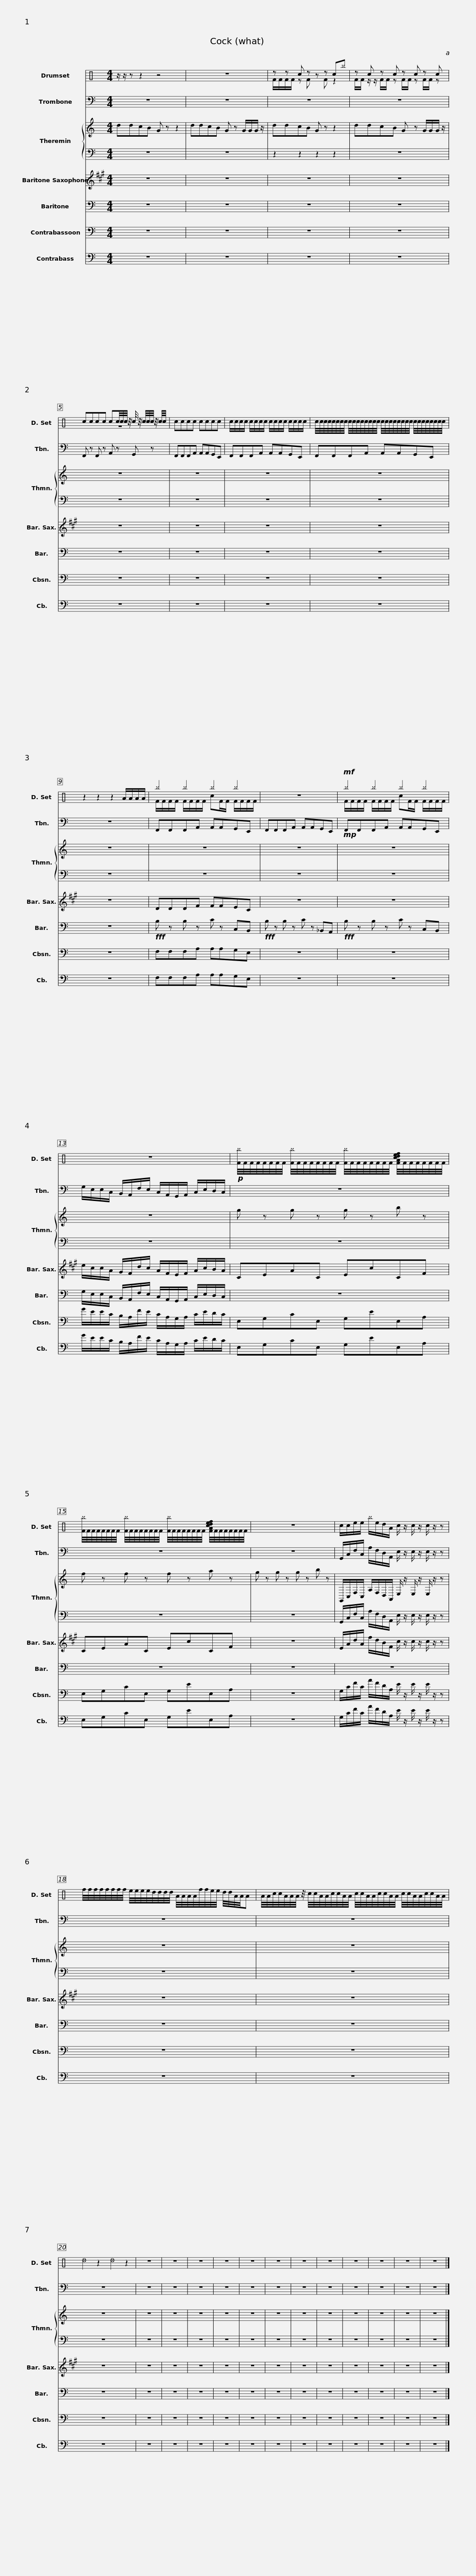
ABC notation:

X:1
%%score ( 1 2 ) 3 { 4 | 5 } 6 7 8 9
L:1/8
M:4/4
I:linebreak $
K:C
V:1 perc
K:none
V:2 perc
K:none
V:3 bass
V:4 treble
V:5 bass
V:6 treble transpose=-21
V:7 bass
V:8 bass transpose=-12
V:9 bass transpose=-12
V:1
 z/ z/ z z2 z4 | z8 | z z c z z z c^b |$ z c z c z c z c | cccc cc/4c/4c/4 z/4 c/4 z/4 c/4c/4c/4 z/4 c/4c/4 | %5
 cccc cccc |$ c/c/c/c/ c/c/c/c/ c/c/c/c/ c/c/c/c/ |$ c/4c/4c/4c/4c/4c/4c/4c/4 c/4c/4c/4c/4c/4c/4c/4c/4 c/4c/4c/4c/4c/4c/4c/4c/4 c/4c/4c/4c/4c/4c/4c/4c/4 | z2 z2 z2 A/A/A/A/ |$ ^b2 ^b2 ^b2 ^b2 | %10
 z8 |!mf! ^b2 ^b2 ^b2 ^b2 |$ z8 |$!p! [F^b]/4F/4F/4F/4F/4F/4F/4F/4 [F^b]/4F/4F/4F/4F/4F/4F/4F/4 [F^b]/4F/4F/4F/4F/4F/4F/4F/4 [FAcdef]/4F/4F/4F/4F/4F/4F/4F/4 |$ [F^b]/4F/4F/4F/4F/4F/4F/4F/4 [F^b]/4F/4F/4F/4F/4F/4F/4F/4 [F^b]/4F/4F/4F/4F/4F/4F/4F/4 [FAcdef]/4F/4F/4F/4F/4F/4F/4F/4 | %15
 z8 |$ c/c/e/e/ ^b/e/d/A/ c/ z/ c/ z/ c/ z/ z |$ f/4f/4f/4f/4f/4f/4f/4f/4 e/4e/4e/4e/4d/4d/4d/4d/4 A/4A/4A/4A/4f/4f/4e/4e/4 d/4d/4A/4A/4A |$ A/4A/4c/4c/4A/4A/4A/4 z/4 c/4c/4A/4A/4c/4c/4A/4A/4 c/4c/4A/4A/4c/4c/4A/4A/4 c/4c/4A/4A/4c/4c/4A/4A/4 | _d2 z2 _d2 z2 | %20
 z8 | z8 |$ z8 | z8 | z8 | %25
 z8 | z8 | z8 | z8 | z8 | %30
 z8 | z8 |] %32
V:2
 x8 | x8 | F/F/F/F/ z F z F z2 |$ F/F/ z/ z/ F/F/ z F/F/ z F/F/ z | z8 | %5
 x8 |$ x8 |$ x8 | x8 |$ F/F/F/F/ F/F/F/F/ cF/F/ F/F/F/F/ | %10
 x8 | F/F/F/F/ F/F/F/F/ cF/F/ F/F/F/F/ |$ x8 |$ x8 |$ x8 | %15
 x8 |$ x8 |$ x8 |$ x8 | x8 | %20
 x8 | x8 |$ x8 | x8 | x8 | %25
 x8 | x8 | x8 | x8 | x8 | %30
 x8 | x8 |] %32
V:3
 z8 | z8 | z8 |$ z8 | F,, z F,, z A,, z G,, z | %5
 F,,F,,F,,A,, A,,A,,G,,E,, |$ F,,F,,F,,A,, A,,A,,G,,E,, |$ F,,F,,F,,A,, A,,A,,G,,E,, | z8 |$ F,,F,,F,,A,, A,,A,,G,,E,, | %10
 F,,F,,F,,A,, A,,A,,G,,E,, |!mp! F,,F,,F,,A,, A,,A,,G,,E,, |$ G,/E,/E,/C,/ B,,/A,,/F,/E,/ C,/A,,/G,,/A,,/ C,/E,/D,/C,/ |$ z8 |$ z8 | %15
 z8 |$ G,,/C,/F,/C,/ A,/F,/D,/A,,/ E,/ z/ E,/ z/ E,/ z/ z |$ z8 |$ z8 | z8 | %20
 z8 | z8 |$ z8 | z8 | z8 | %25
 z8 | z8 | z8 | z8 | z8 | %30
 z8 | z8 |] %32
V:4
 ddcB G z z2 | ddcB G z G/G/G/ z/ | ddcB G z z2 |$ ddcB G z G/G/G/ z/ | z8 | %5
 z8 |$ z8 |$ z8 | z8 |$ z8 | %10
 z8 | z8 |$ z8 |$ g z g z g z b z |$ f z f z f z a z | %15
 g z g z g z b z |$ G,,/C,/F,/C,/ A,/F,/D,/A,,/ E,/ z/ E,/ z/ E,/ z/ z |$ z8 |$ z8 | z8 | %20
 z8 | z8 |$ z8 | z8 | z8 | %25
 z8 | z8 | z8 | z8 | z8 | %30
 z8 | z8 |] %32
V:5
 z8 | z8 | z2 z2 z2 z2 |$ z8 | z8 | %5
 z8 |$ z8 |$ z8 | z8 |$ z8 | %10
 z8 | z8 |$ z8 |$ z8 |$ z8 | %15
 z8 |$ G,,/C,/F,/C,/ A,/F,/D,/A,,/ E,/ z/ E,/ z/ E,/ z/ z |$ z8 |$ z8 | z8 | %20
 z8 | z8 |$ z8 | z8 | z8 | %25
 z8 | z8 | z8 | z8 | z8 | %30
 z8 | z8 |] %32
V:6
[K:A] z8 | z8 | z8 |$ z8 | z8 | %5
 z8 |$ z8 |$ z8 | z8 |$ DDDF FFEC | %10
 z8 | z8 |$ e/c/c/A/ G/F/d/c/ A/F/E/F/ A/c/B/A/ |$ CEAC EcCF |$ CEAC EcCF | %15
 z8 |$ E/A/d/A/ f/d/B/F/ c/ z/ c/ z/ c/ z/ z |$ z8 |$ z8 | z8 | %20
 z8 | z8 |$ z8 | z8 | z8 | %25
 z8 | z8 | z8 | z8 | z8 | %30
 z8 | z8 |] %32
V:7
 z8 | z8 | z8 |$ z8 | z8 | %5
 z8 |$ z8 |$ z8 | z8 |$!fff! B, z B, z C z C,B,, | %10
!fff! B, z B, z C z _B,,A,, |!fff! B, z B, z C z C,B,, |$ G,/E,/E,/C,/ B,,/A,,/F,/E,/ C,/A,,/G,,/A,,/ C,/E,/D,/C,/ |$ z8 |$ z8 | %15
 z8 |$ z8 |$ z8 |$ z8 | z8 | %20
 z8 | z8 |$ z8 | z8 | z8 | %25
 z8 | z8 | z8 | z8 | z8 | %30
 z8 | z8 |] %32
V:8
 z8 | z8 | z8 |$ z8 | z8 | %5
 z8 |$ z8 |$ z8 | z8 |$ F,F,F,A, A,A,G,E, | %10
 z8 | z8 |$ G/E/E/C/ B,/A,/F/E/ C/A,/G,/A,/ C/E/D/C/ |$ E,G,CE, G,EE,A, |$ E,G,CE, G,EE,A, | %15
 z8 |$ G,/C/F/C/ A/F/D/A,/ E/ z/ E/ z/ E/ z/ z |$ z8 |$ z8 | z8 | %20
 z8 | z8 |$ z8 | z8 | z8 | %25
 z8 | z8 | z8 | z8 | z8 | %30
 z8 | z8 |] %32
V:9
 z8 | z8 | z8 |$ z8 | z8 | %5
 z8 |$ z8 |$ z8 | z8 |$ F,F,F,A, A,A,G,E, | %10
 z8 | z8 |$ G/E/E/C/ B,/A,/F/E/ C/A,/G,/A,/ C/E/D/C/ |$ E,G,CE, G,EE,A, |$ E,G,CE, G,EE,A, | %15
 z8 |$ G,/C/F/C/ A/F/D/A,/ E/ z/ E/ z/ E/ z/ z |$ z8 |$ z8 | z8 | %20
 z8 | z8 |$ z8 | z8 | z8 | %25
 z8 | z8 | z8 | z8 | z8 | %30
 z8 | z8 |] %32
